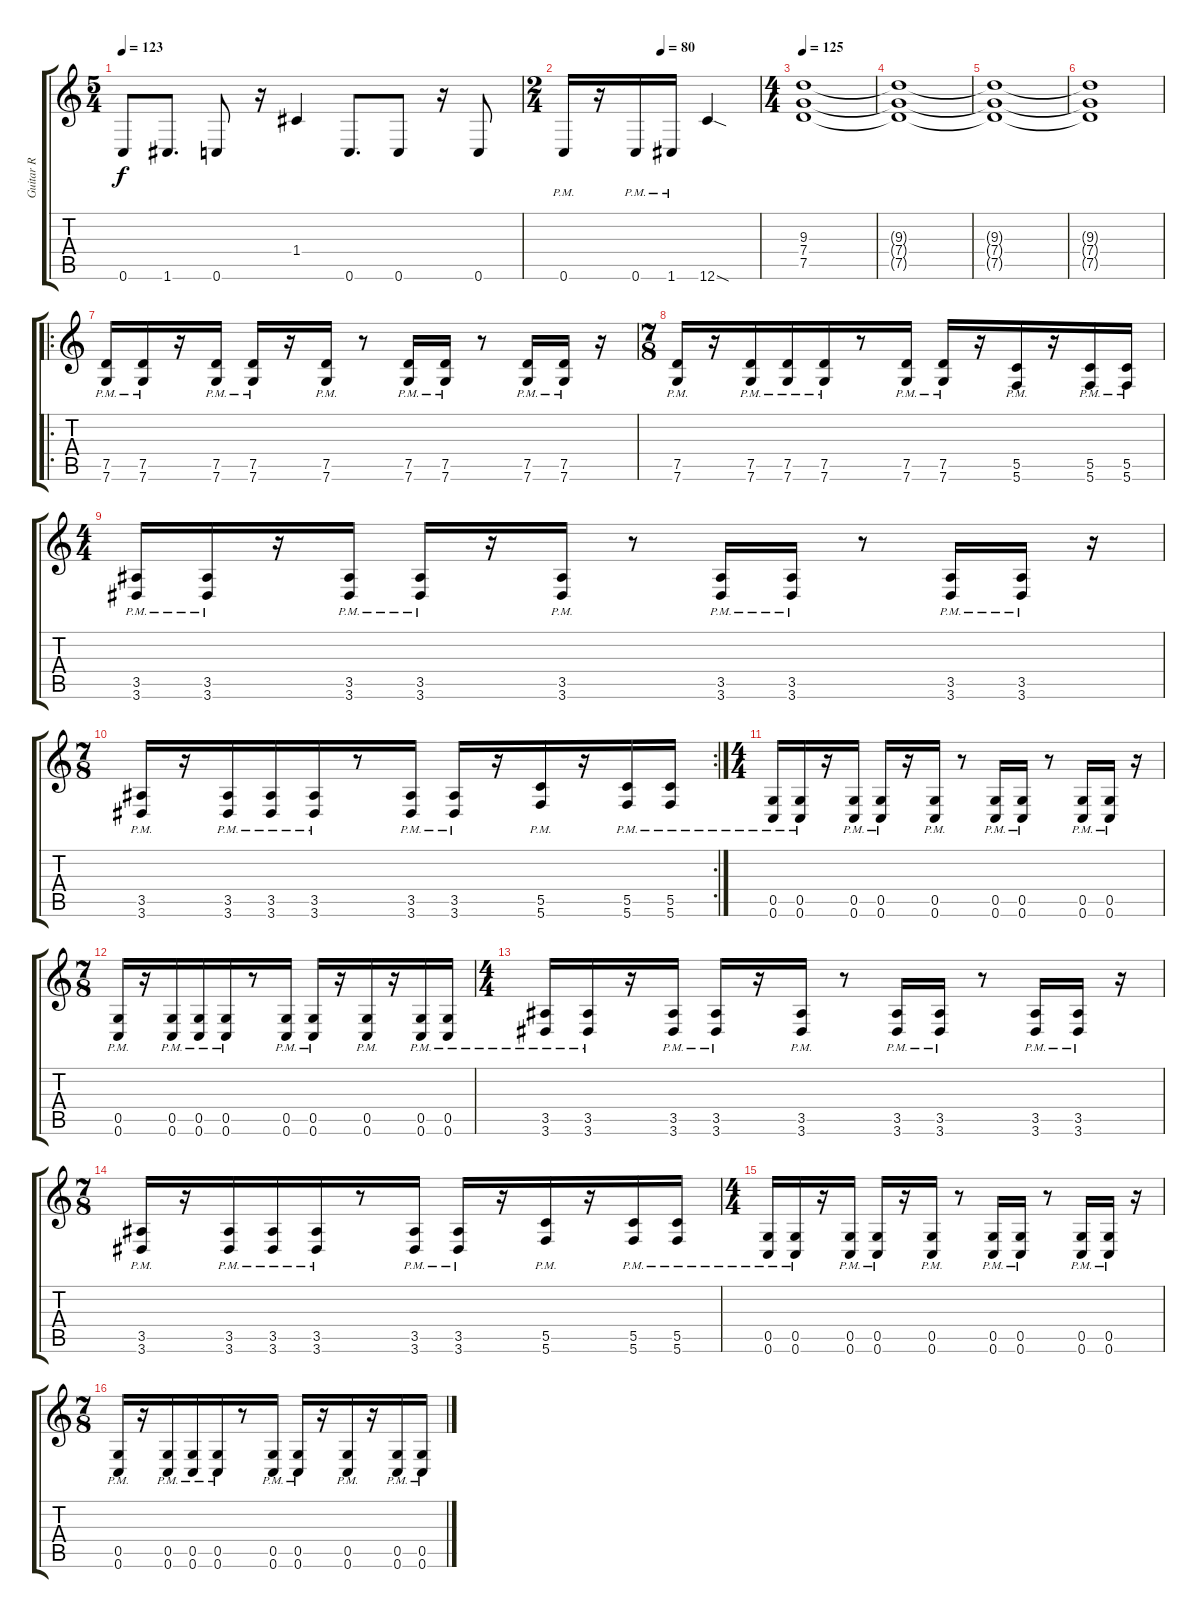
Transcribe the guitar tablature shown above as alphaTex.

\track ("Guitar R" "Guitar R") {instrument distortionguitar}
\staff {score tabs}
\tuning (D4 A3 F3 C3 G2 C2) {hide}
\ts (5 4)
\tempo 123
\clef g2
\ks c
0.6.8{dy f} 1.6.8{d} 0.6.8 r.16 1.4.4 0.6.8{d} 0.6.8 r.16 0.6.8 |
\ts (2 4)
\tempo (80 0.5)
0.6{pm}.16 r.16 0.6{pm}.16 1.6{pm}.16 12.6{sod}.4 |
\ts (4 4)
\tempo 125
(9.3 7.4 7.5).1 |
(9.3{t} 7.4{t} 7.5{t}).1 |
(9.3{t} 7.4{t} 7.5{t}).1 |
(9.3{t} 7.4{t} 7.5{t}).1 |
\ro
(7.5{pm} 7.6{pm}).16{balance 8} (7.5{pm} 7.6{pm}).16 r.16 (7.5{pm} 7.6{pm}).16 (7.5{pm} 7.6{pm}).16 r.16 (7.5{pm} 7.6{pm}).16 r.8 (7.5{pm} 7.6{pm}).16 (7.5{pm} 7.6{pm}).16 r.8 (7.5{pm} 7.6{pm}).16 (7.5{pm} 7.6{pm}).16 r.16 |
\ts (7 8)
(7.5{pm} 7.6{pm}).16 r.16 (7.5{pm} 7.6{pm}).16 (7.5{pm} 7.6{pm}).16 (7.5{pm} 7.6{pm}).16 r.8 (7.5{pm} 7.6{pm}).16 (7.5{pm} 7.6{pm}).16 r.16 (5.5{pm} 5.6{pm}).16 r.16 (5.5{pm} 5.6{pm}).16 (5.5{pm} 5.6{pm}).16 |
\ts (4 4)
(3.5{pm} 3.6{pm}).16 (3.5{pm} 3.6{pm}).16 r.16 (3.5{pm} 3.6{pm}).16 (3.5{pm} 3.6{pm}).16 r.16 (3.5{pm} 3.6{pm}).16 r.8 (3.5{pm} 3.6{pm}).16 (3.5{pm} 3.6{pm}).16 r.8 (3.5{pm} 3.6{pm}).16 (3.5{pm} 3.6{pm}).16 r.16 |
\rc 2
\ts (7 8)
(3.5{pm} 3.6{pm}).16 r.16 (3.5{pm} 3.6{pm}).16 (3.5{pm} 3.6{pm}).16 (3.5{pm} 3.6{pm}).16 r.8 (3.5{pm} 3.6{pm}).16 (3.5{pm} 3.6{pm}).16 r.16 (5.5{pm} 5.6{pm}).16 r.16 (5.5{pm} 5.6{pm}).16 (5.5{pm} 5.6{pm}).16 |
\ts (4 4)
(0.5{pm} 0.6{pm}).16 (0.5{pm} 0.6{pm}).16 r.16 (0.5{pm} 0.6{pm}).16 (0.5{pm} 0.6{pm}).16 r.16 (0.5{pm} 0.6{pm}).16 r.8 (0.5{pm} 0.6{pm}).16 (0.5{pm} 0.6{pm}).16 r.8 (0.5{pm} 0.6{pm}).16 (0.5{pm} 0.6{pm}).16 r.16 |
\ts (7 8)
(0.5{pm} 0.6{pm}).16 r.16 (0.5{pm} 0.6{pm}).16 (0.5{pm} 0.6{pm}).16 (0.5{pm} 0.6{pm}).16 r.8 (0.5{pm} 0.6{pm}).16 (0.5{pm} 0.6{pm}).16 r.16 (0.5{pm} 0.6{pm}).16 r.16 (0.5{pm} 0.6{pm}).16 (0.5{pm} 0.6{pm}).16 |
\ts (4 4)
(3.5{pm} 3.6{pm}).16 (3.5{pm} 3.6{pm}).16 r.16 (3.5{pm} 3.6{pm}).16 (3.5{pm} 3.6{pm}).16 r.16 (3.5{pm} 3.6{pm}).16 r.8 (3.5{pm} 3.6{pm}).16 (3.5{pm} 3.6{pm}).16 r.8 (3.5{pm} 3.6{pm}).16 (3.5{pm} 3.6{pm}).16 r.16 |
\ts (7 8)
(3.5{pm} 3.6{pm}).16 r.16 (3.5{pm} 3.6{pm}).16 (3.5{pm} 3.6{pm}).16 (3.5{pm} 3.6{pm}).16 r.8 (3.5{pm} 3.6{pm}).16 (3.5{pm} 3.6{pm}).16 r.16 (5.5{pm} 5.6{pm}).16 r.16 (5.5{pm} 5.6{pm}).16 (5.5{pm} 5.6{pm}).16 |
\ts (4 4)
(0.5{pm} 0.6{pm}).16 (0.5{pm} 0.6{pm}).16 r.16 (0.5{pm} 0.6{pm}).16 (0.5{pm} 0.6{pm}).16 r.16 (0.5{pm} 0.6{pm}).16 r.8 (0.5{pm} 0.6{pm}).16 (0.5{pm} 0.6{pm}).16 r.8 (0.5{pm} 0.6{pm}).16 (0.5{pm} 0.6{pm}).16 r.16 |
\ts (7 8)
(0.5{pm} 0.6{pm}).16 r.16 (0.5{pm} 0.6{pm}).16 (0.5{pm} 0.6{pm}).16 (0.5{pm} 0.6{pm}).16 r.8 (0.5{pm} 0.6{pm}).16 (0.5{pm} 0.6{pm}).16 r.16 (0.5{pm} 0.6{pm}).16 r.16 (0.5{pm} 0.6{pm}).16 (0.5{pm} 0.6{pm}).16
